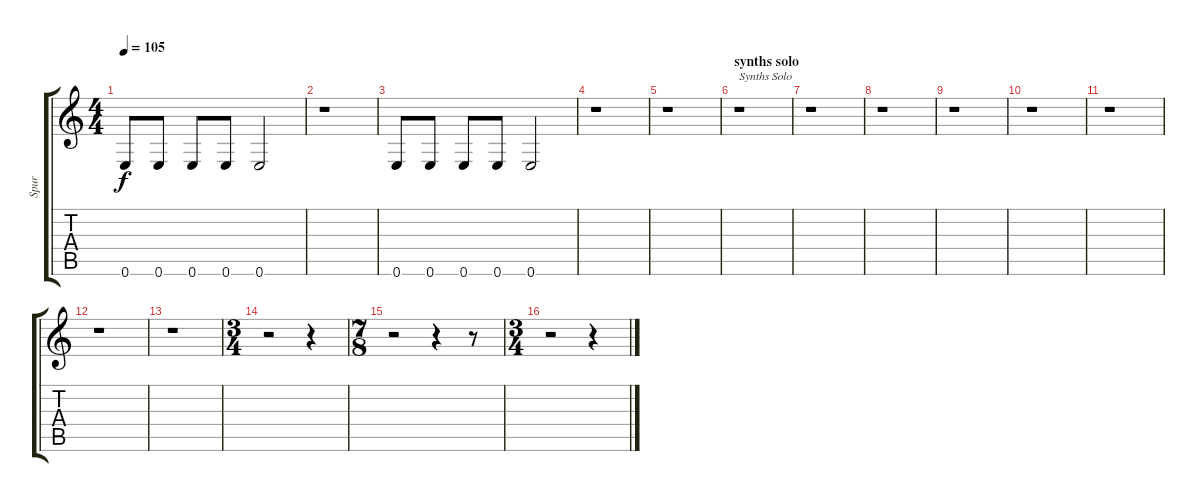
\track ("Spur" "Spur") {instrument distortionguitar}
\staff {score tabs}
\tuning (E4 B3 G3 D3 A2 E2) {hide}
\ts (4 4)
\tempo 105
\clef g2
\ks c
0.6.8{dy f} 0.6.8 0.6.8 0.6.8 0.6.2 |
r.1 |
0.6.8 0.6.8 0.6.8 0.6.8 0.6.2 |
r.1 |
r.1 |
\section ("" "synths solo")
r.1{txt "Synths Solo"} |
r.1 |
r.1 |
r.1 |
r.1 |
r.1 |
r.1 |
r.1 |
\ts (3 4)
r.2 r.4 |
\ts (7 8)
r.2 r.4 r.8 |
\ts (3 4)
r.2 r.4
